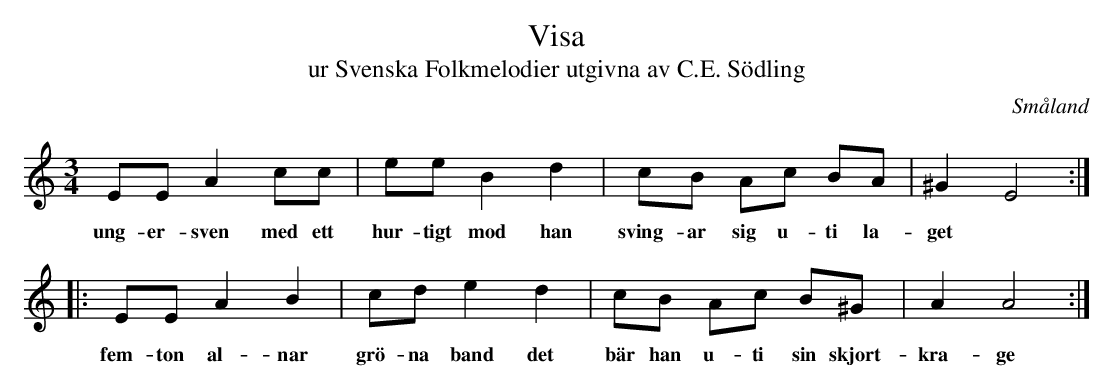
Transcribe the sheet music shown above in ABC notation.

X:1
T:Visa
T:ur Svenska Folkmelodier utgivna av C.E. Södling
O:Småland
M:3/4
L:1/8
K:Am
EE A2 cc | ee B2 d2 | cB Ac BA | ^G2 E4 ::
w:ung-er-sven med ett hur-tigt mod han sving-ar sig u-ti la-get
EE A2 B2 | cd e2 d2 | cB Ac B^G | A2 A4 :|
w:fem-ton al-nar grö-na band det bär han u-ti sin skjort-kra-ge
